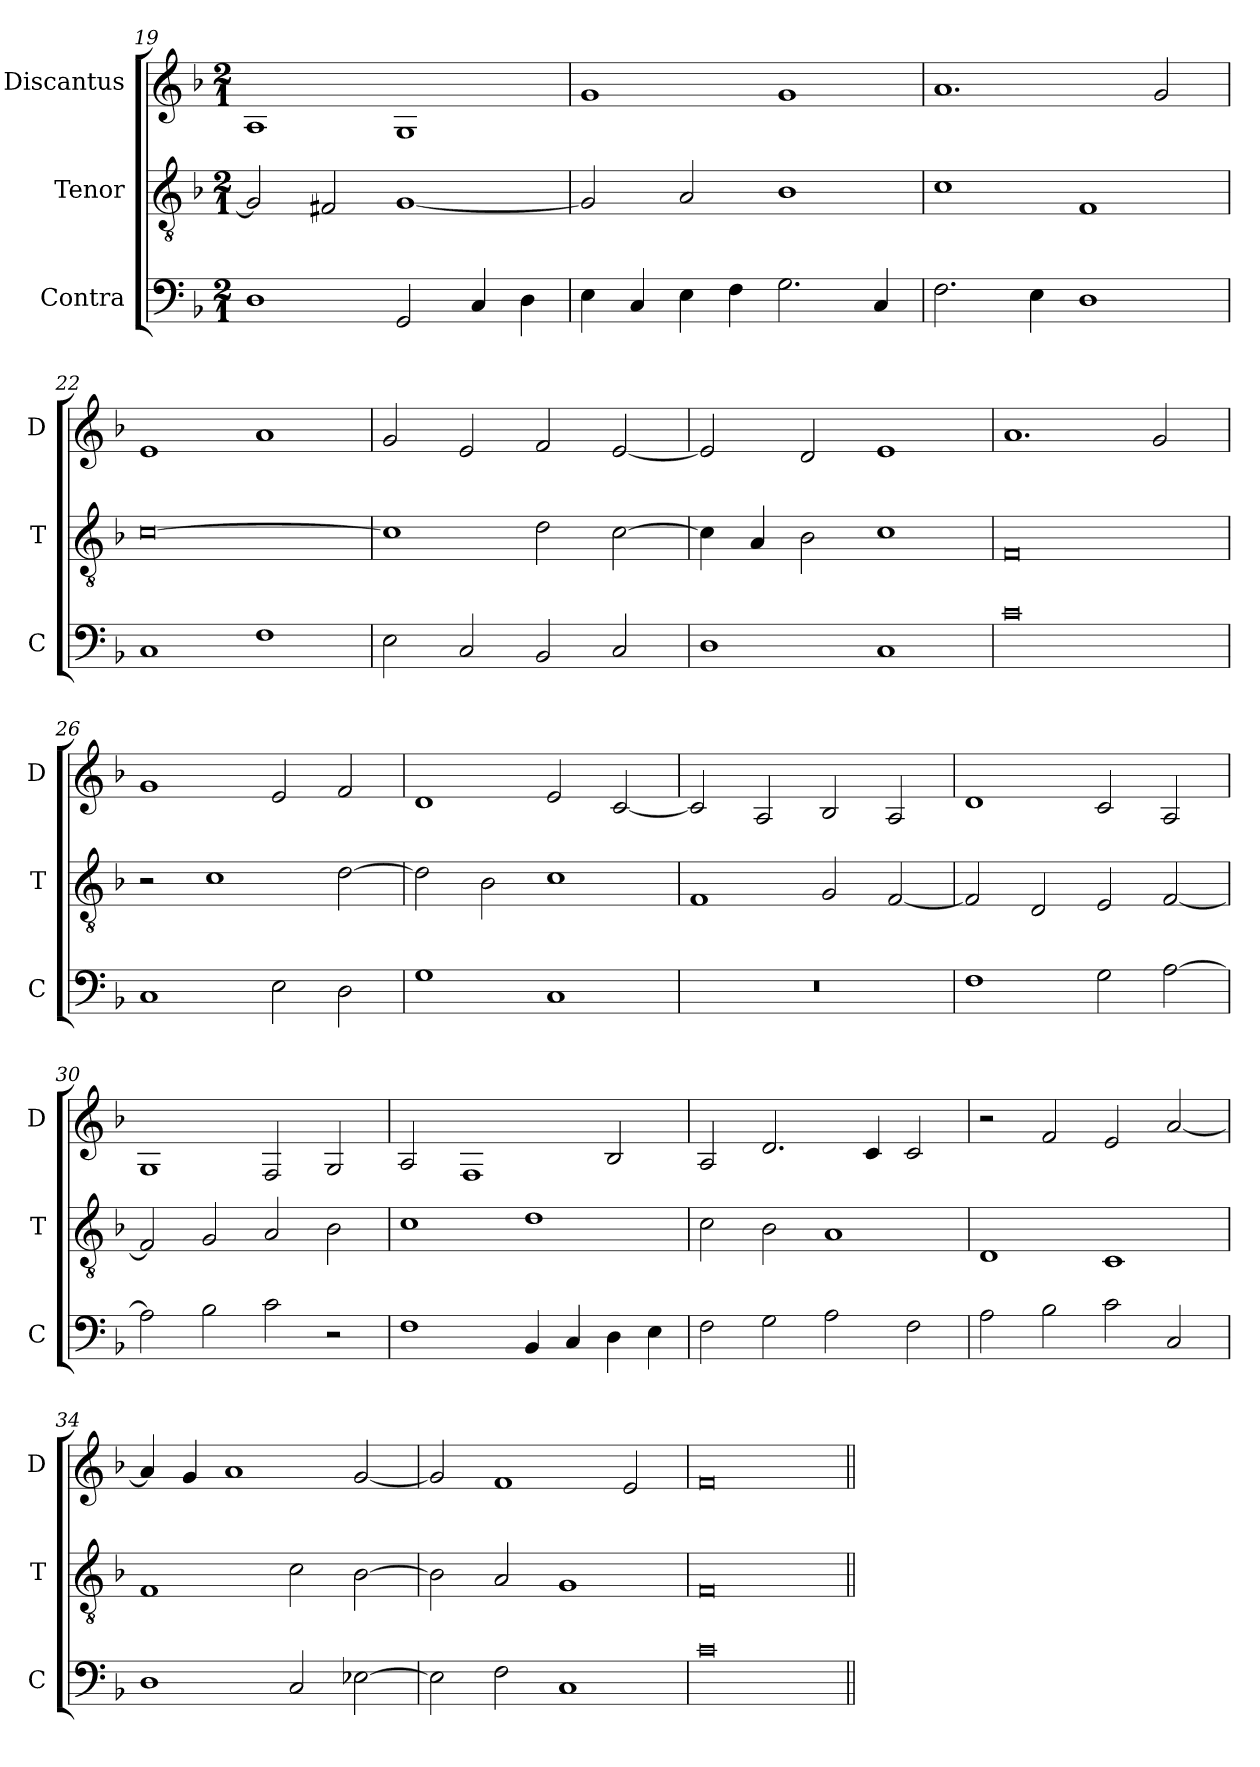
**kern	**kern	**kern
*part3	*part2	*part1
*staff3	*staff2	*staff1
*I"Contra	*I"Tenor	*I"Discantus
*I'C	*I'T	*I'D
*clefF4	*clefGv2	*clefG2
*k[b-]	*k[b-]	*k[b-]
*M2/1	*M2/1	*M2/1
=19	=19	=19
1D	2G]	1A
.	2F#X	.
2GG	[1G	1G
4C	.	.
4D	.	.
=20	=20	=20
4E	2G]	1g
4C	.	.
4E	2A	.
4F	.	.
2.G	1B-	1g
4C	.	.
=21	=21	=21
2.F	1c	1.a
4E	.	.
1D	1F	.
.	.	2g
=22	=22	=22
1C	[0c	1e
1F	.	1a
=23	=23	=23
2E	1c]	2g
2C	.	2e
2BB-	2d	2f
2C	[2c	[2e
=24	=24	=24
1D	4c]	2e]
.	4A	.
.	2B-	2d
1C	1c	1e
=25	=25	=25
0c	0F	1.a
.	.	2g
=26	=26	=26
1C	2r	1g
.	1c	.
2E	.	2e
2D	[2d	2f
=27	=27	=27
1G	2d]	1d
.	2B-	.
1C	1c	2e
.	.	[2c
=28	=28	=28
0r	1F	2c]
.	.	2A
.	2G	2B-
.	[2F	2A
=29	=29	=29
1F	2F]	1d
.	2D	.
2G	2E	2c
[2A	[2F	2A
=30	=30	=30
2A]	2F]	1G
2B-	2G	.
2c	2A	2F
2r	2B-	2G
=31	=31	=31
1F	1c	2A
.	.	1F
4BB-	1d	.
4C	.	.
4D	.	2B-
4E	.	.
=32	=32	=32
2F	2c	2A
2G	2B-	2.d
2A	1A	.
.	.	4c
2F	.	2c
=33	=33	=33
2A	1D	2r
2B-	.	2f
2c	1C	2e
2C	.	[2a
=34	=34	=34
1D	1F	4a]
.	.	4g
.	.	1a
2C	2c	.
[2E-X	[2B-	[2g
=35	=35	=35
2E-]	2B-]	2g]
2F	2A	1f
1C	1G	.
.	.	2e
=36	=36	=36
0c	0F	0f
=||	=||	=||
*-	*-	*-
